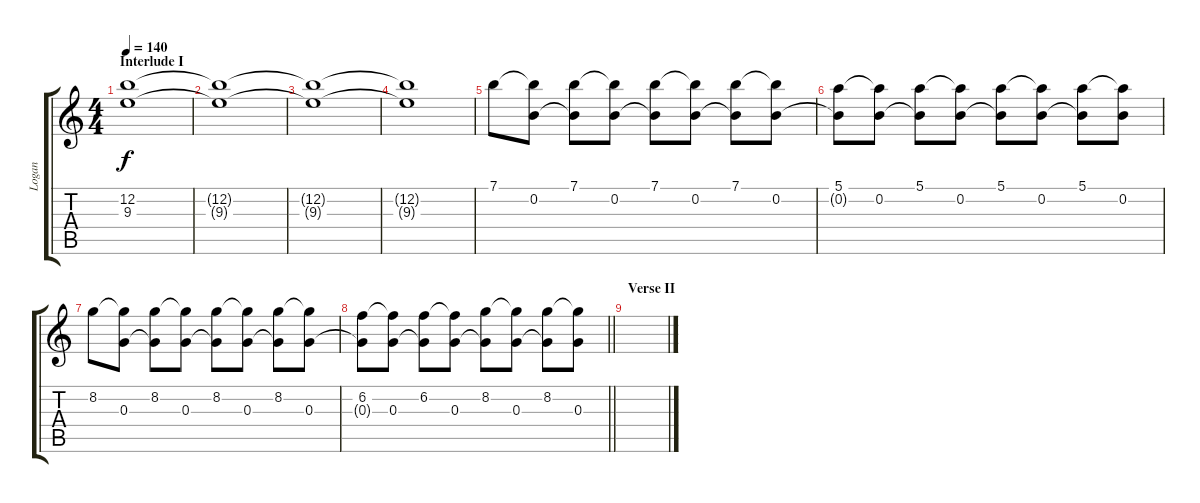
\track ("Logan" "Logan") {instrument distortionguitar}
\staff {score tabs}
\tuning (E4 B3 G3 D3 A2 E2) {hide}
\ts (4 4)
\section ("" "Interlude I")
\tempo 140
\clef g2
\ks c
(12.2 9.3{t}).1{dy f} |
(12.2{t} 9.3{t}).1 |
(12.2{t} 9.3{t}).1 |
(12.2{t} 9.3{t}).1 |
7.1.8 (7.1{t} 0.2).8 (7.1 0.2{t}).8 (7.1{t} 0.2).8 (7.1 0.2{t}).8 (7.1{t} 0.2).8 (7.1 0.2{t}).8 (7.1{t} 0.2).8 |
(5.1 0.2{t}).8 (5.1{t} 0.2).8 (5.1 0.2{t}).8 (5.1{t} 0.2).8 (5.1 0.2{t}).8 (5.1{t} 0.2).8 (5.1 0.2{t}).8 (5.1{t} 0.2).8 |
8.2.8 (8.2{t} 0.3).8 (8.2 0.3{t}).8 (8.2{t} 0.3).8 (8.2 0.3{t}).8 (8.2{t} 0.3).8 (8.2 0.3{t}).8 (8.2{t} 0.3).8 |
\barLineRight lightlight
(6.2 0.3{t}).8 (6.2{t} 0.3).8 (6.2 0.3{t}).8 (6.2{t} 0.3).8 (8.2 0.3{t}).8 (8.2{t} 0.3).8 (8.2 0.3{t}).8 (8.2{t} 0.3).8 |
\section ("" "Verse II")
